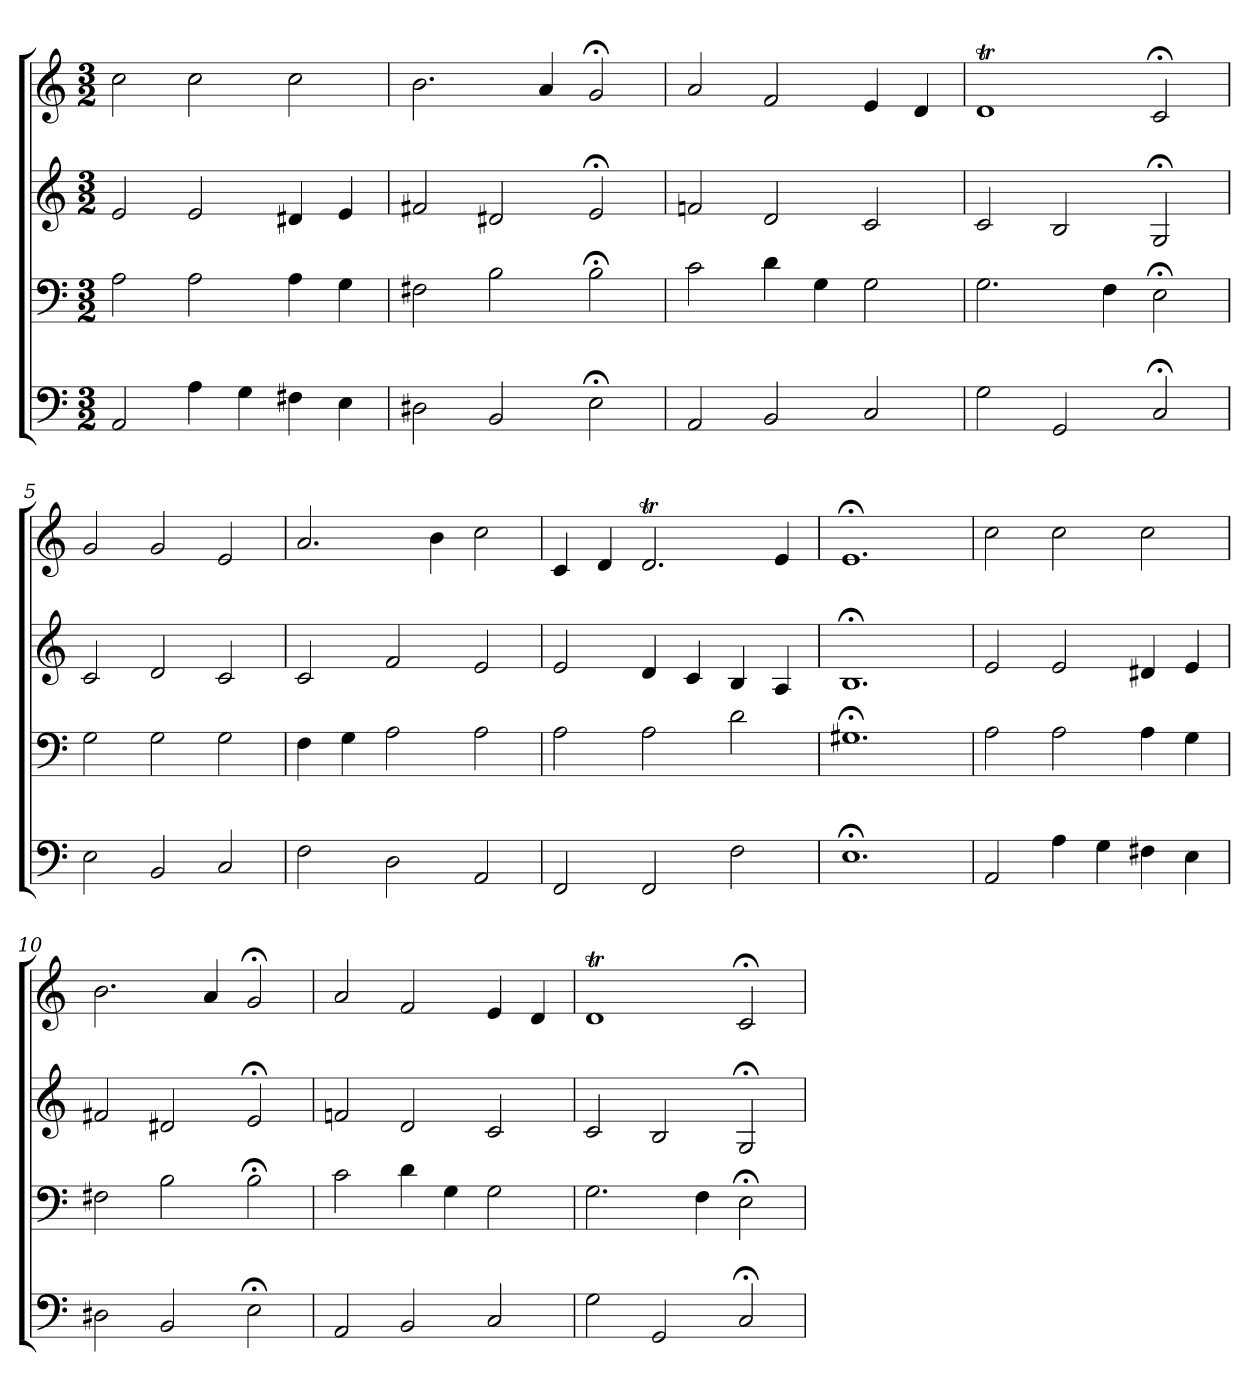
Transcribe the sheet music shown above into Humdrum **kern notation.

**kern	**kern	**kern	**kern
*part4	*part3	*part2	*part1
*staff4	*staff3	*staff2	*staff1
*clefF4	*clefF4	*clefG2	*clefG2
*k[]	*k[]	*k[]	*k[]
*C:	*C:	*C:	*a:
*M3/2	*M3/2	*M3/2	*M3/2
=1	=1	=1	=1
2AA	2A	2e	2cc
4A	2A	2e	2cc
4G	.	.	.
4F#X	4A	4d#X	2cc
4E	4G	4e	.
=2	=2	=2	=2
2D#X	2F#X	2f#X	2.b
2BB	2B	2d#X	.
.	.	.	4a
2E;<	2B;<	2e;<	2g;<
=3	=3	=3	=3
2AA	2c	2fn	2a
2BB	4d	2d	2f
.	4G	.	.
2C	2G	2c	4e
.	.	.	4d
=4	=4	=4	=4
2G	2.G	2c	1dT
2GG	.	2B	.
.	4F	.	.
2C;<	2E;<	2G;<	2c;<
=5	=5	=5	=5
2E	2G	2c	2g
2BB	2G	2d	2g
2C	2G	2c	2e
=6	=6	=6	=6
2F	4F	2c	2.a
.	4G	.	.
2D	2A	2f	.
.	.	.	4b
2AA	2A	2e	2cc
=7	=7	=7	=7
2FF	2A	2e	4c
.	.	.	4d
2FF	2A	4d	2.dT
.	.	4c	.
2F	2d	4B	.
.	.	4A	4e
=8	=8	=8	=8
1.E;<	1.G#X;<	1.B;<	1.e;<
=9	=9	=9	=9
2AA	2A	2e	2cc
4A	2A	2e	2cc
4G	.	.	.
4F#X	4A	4d#X	2cc
4E	4G	4e	.
=10	=10	=10	=10
2D#X	2F#X	2f#X	2.b
2BB	2B	2d#X	.
.	.	.	4a
2E;<	2B;<	2e;<	2g;<
=11	=11	=11	=11
2AA	2c	2fn	2a
2BB	4d	2d	2f
.	4G	.	.
2C	2G	2c	4e
.	.	.	4d
=12	=12	=12	=12
2G	2.G	2c	1dT
2GG	.	2B	.
.	4F	.	.
2C;<	2E;<	2G;<	2c;<
=	=	=	=
*-	*-	*-	*-
